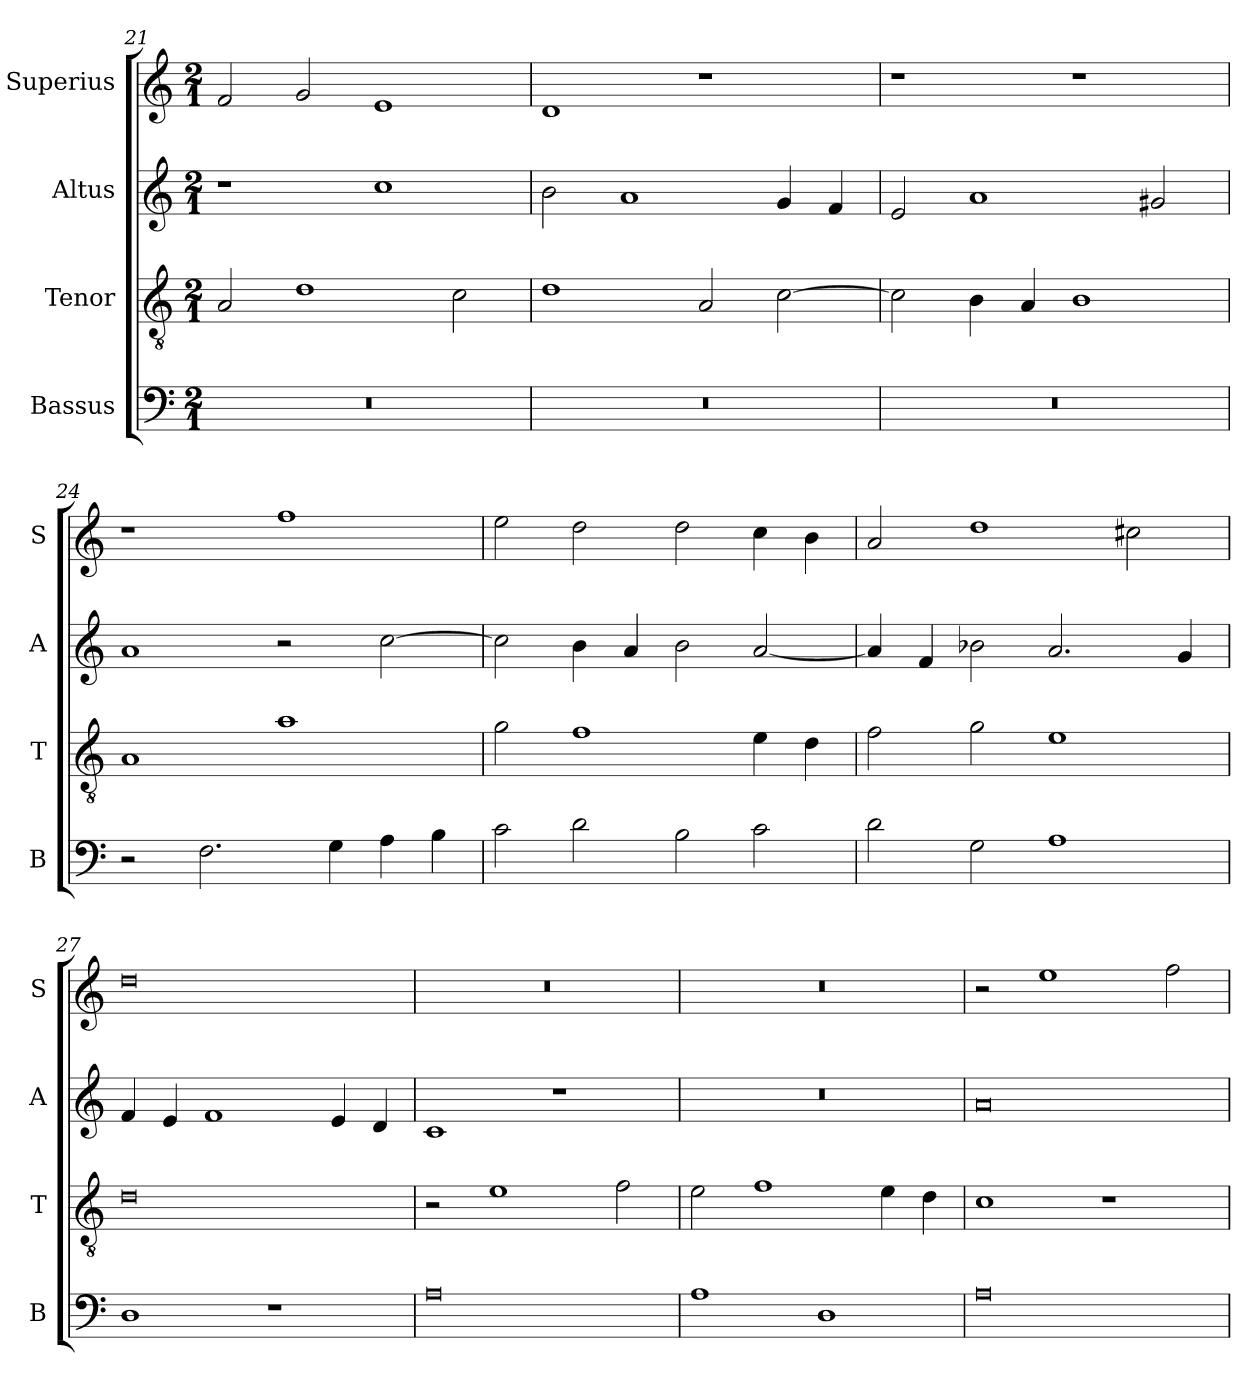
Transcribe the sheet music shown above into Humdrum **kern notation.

**kern	**kern	**kern	**kern
*part4	*part3	*part2	*part1
*staff4	*staff3	*staff2	*staff1
*I"Bassus	*I"Tenor	*I"Altus	*I"Superius
*I'B	*I'T	*I'A	*I'S
*clefF4	*clefGv2	*clefG2	*clefG2
*k[]	*k[]	*k[]	*k[]
*C:	*C:	*C:	*C:
*M2/1	*M2/1	*M2/1	*M2/1
=21	=21	=21	=21
0r	2A	1r	2f
.	1d	.	2g
.	.	1cc	1e
.	2c	.	.
=22	=22	=22	=22
0r	1d	2b	1d
.	.	1a	.
.	2A	.	1r
.	[2c	4g	.
.	.	4f	.
=23	=23	=23	=23
0r	2c]	2e	1r
.	4B	1a	.
.	4A	.	.
.	1B	.	1r
.	.	2g#X	.
=24	=24	=24	=24
2r	1A	1a	1r
2.F	.	.	.
.	1a	2r	1ff
4G	.	.	.
4A	.	[2cc	.
4B	.	.	.
=25	=25	=25	=25
2c	2g	2cc]	2ee
2d	1f	4b	2dd
.	.	4a	.
2B	.	2b	2dd
2c	4e	[2a	4cc
.	4d	.	4b
=26	=26	=26	=26
2d	2f	4a]	2a
.	.	4f	.
2G	2g	2b-X	1dd
1A	1e	2.a	.
.	.	.	2cc#X
.	.	4g	.
=27	=27	=27	=27
1D	0d	4f	0dd
.	.	4e	.
.	.	1f	.
1r	.	.	.
.	.	4e	.
.	.	4d	.
=28	=28	=28	=28
0A	2r	1c	0r
.	1e	.	.
.	.	1r	.
.	2f	.	.
=29	=29	=29	=29
1A	2e	0r	0r
.	1f	.	.
1D	.	.	.
.	4e	.	.
.	4d	.	.
=30	=30	=30	=30
0A	1c	0a	2r
.	.	.	1ee
.	1r	.	.
.	.	.	2ff
=	=	=	=
*-	*-	*-	*-
